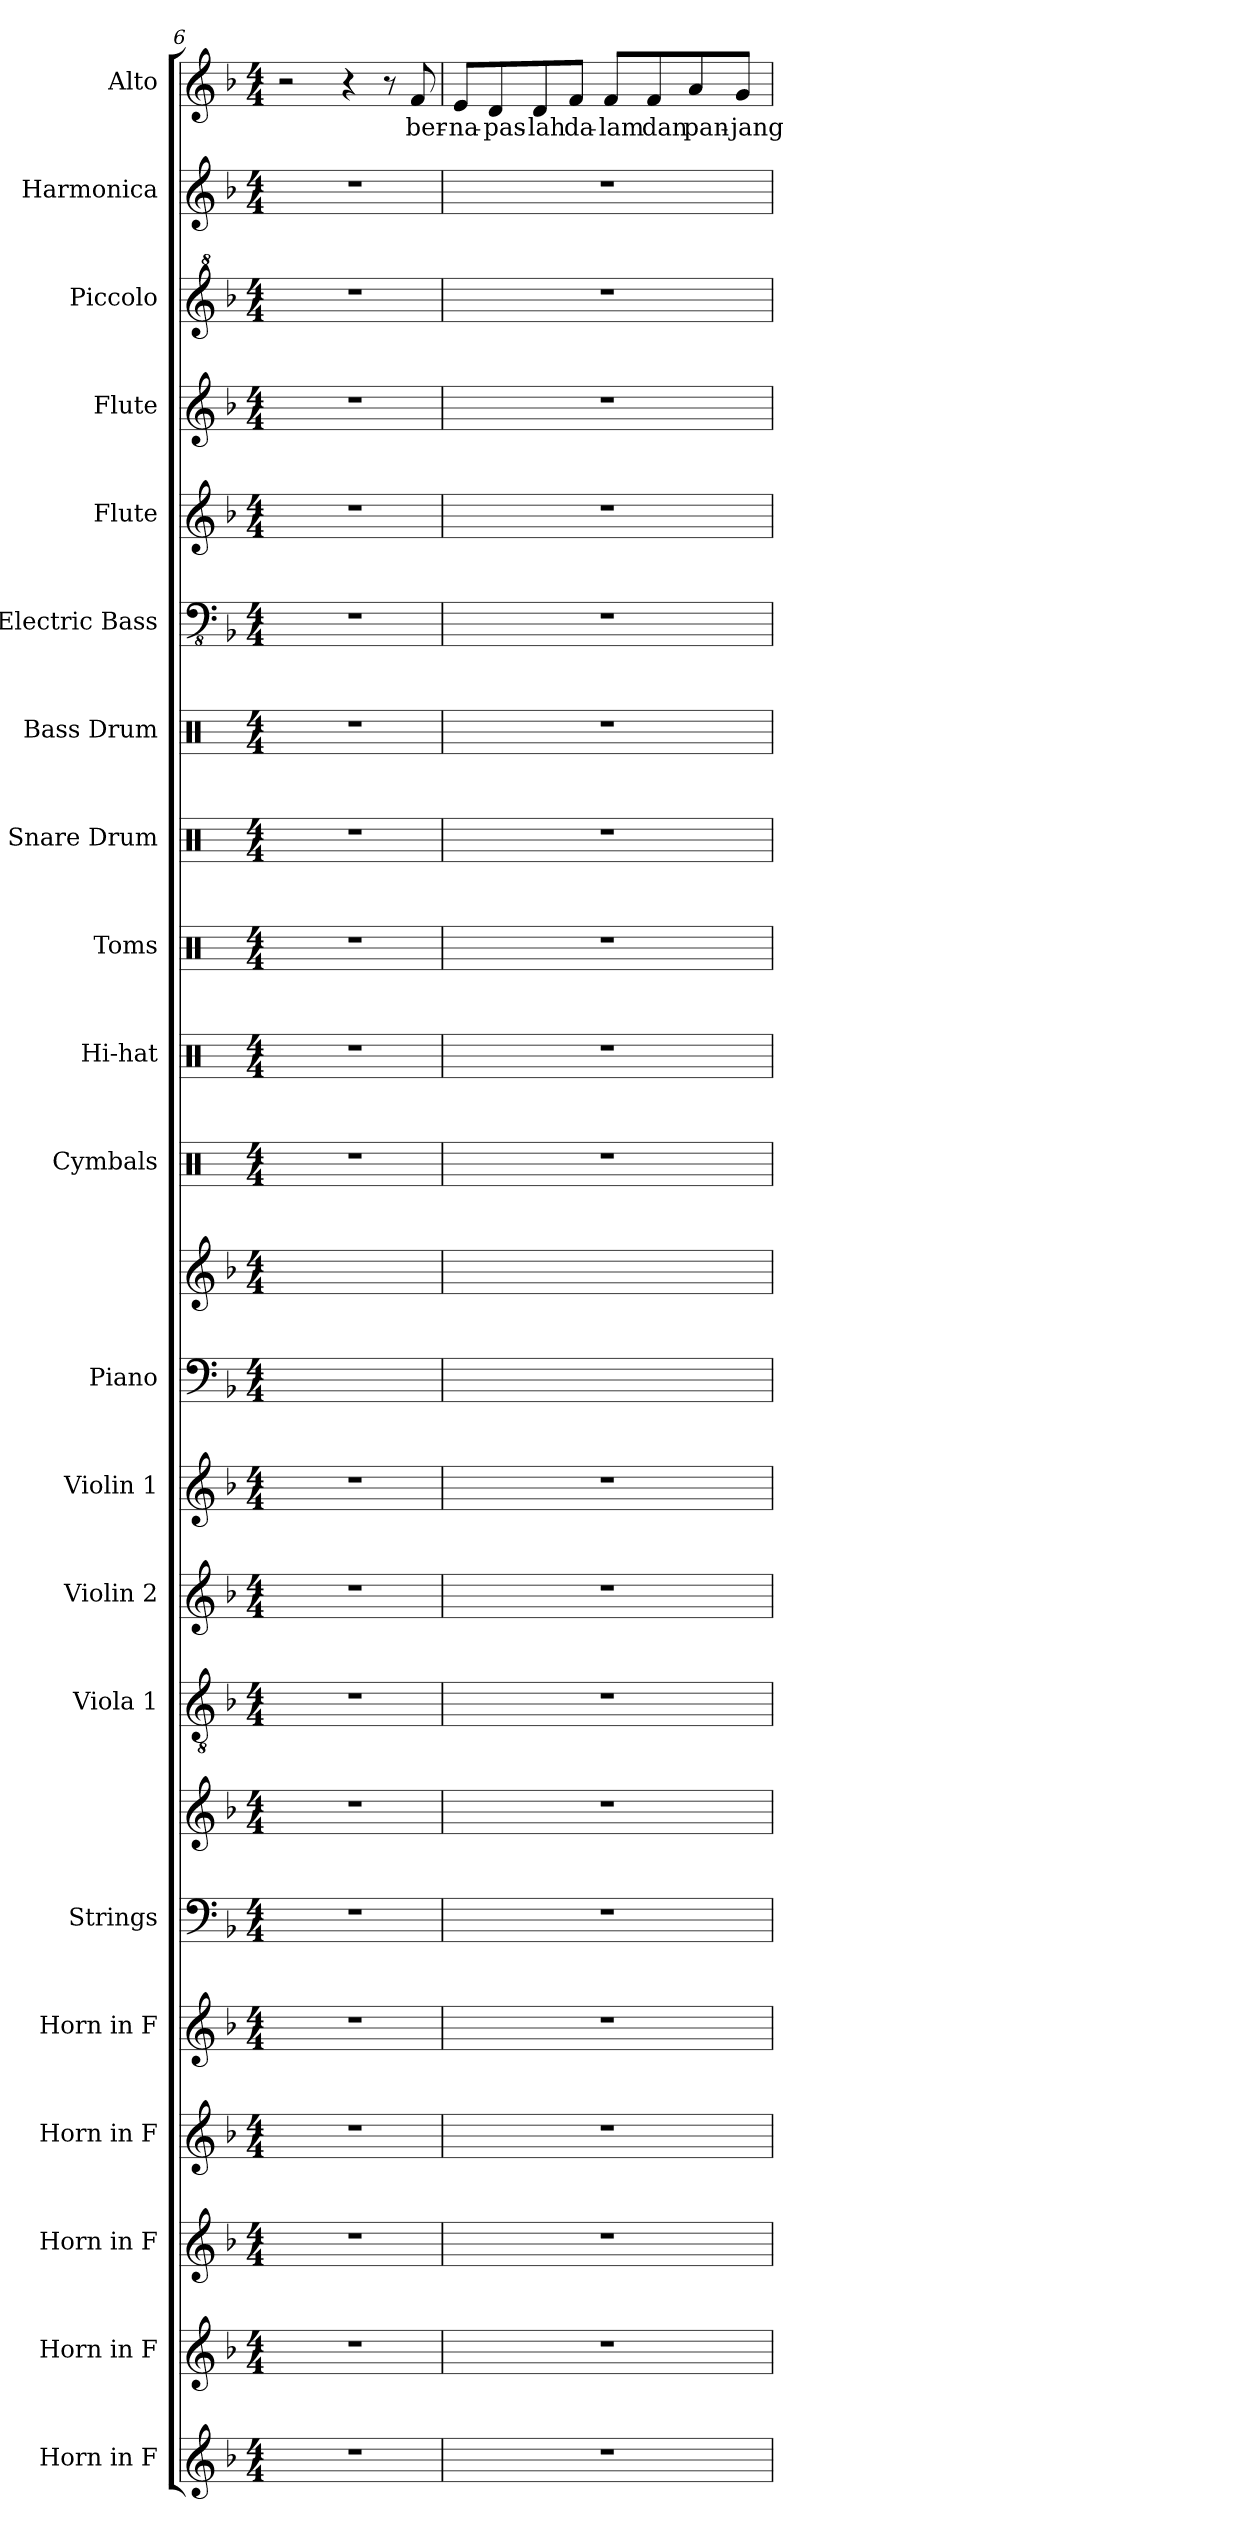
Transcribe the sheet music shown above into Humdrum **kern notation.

**kern	**kern	**kern	**kern	**kern	**kern	**kern	**kern	**kern	**kern	**kern	**kern	**kern	**kern	**kern	**kern	**kern	**kern	**kern	**kern	**kern	**kern	**kern	**text
*part21	*part20	*part19	*part18	*part17	*part16	*part16	*part15	*part14	*part13	*part12	*part12	*part11	*part10	*part9	*part8	*part7	*part6	*part5	*part4	*part3	*part2	*part1	*part1
*staff23	*staff22	*staff21	*staff20	*staff19	*staff18	*staff17	*staff16	*staff15	*staff14	*staff13	*staff12	*staff11	*staff10	*staff9	*staff8	*staff7	*staff6	*staff5	*staff4	*staff3	*staff2	*staff1	*staff1
*I"Horn in F	*I"Horn in F	*I"Horn in F	*I"Horn in F	*I"Horn in F	*I"Strings	*	*I"Viola 1	*I"Violin 2	*I"Violin 1	*I"Piano	*	*I"Cymbals	*I"Hi-hat	*I"Toms	*I"Snare Drum	*I"Bass Drum	*I"Electric Bass	*I"Flute	*I"Flute	*I"Piccolo	*I"Harmonica	*I"Alto	*
*	*	*	*	*	*I'Str.	*	*I'Vla. 1	*I'Vln. 2	*I'Vln. 1	*I'Pno.	*	*I'Cym.	*I'Hi-hat	*I'Toms	*I'Sn. Dr.	*I'B. Dr.	*I'El. B.	*I'Fl.	*I'Fl.	*I'Picc.	*I'Harm.	*I'A.	*
*clefG2	*clefG2	*clefG2	*clefG2	*clefG2	*clefF4	*clefG2	*clefGv2	*clefG2	*clefG2	*clefF4	*clefG2	*clefX	*clefX	*clefX	*clefX	*clefX	*clefFv4	*clefG2	*clefG2	*clefG^2	*clefG2	*clefG2	*
*ITrd4c7	*ITrd4c7	*ITrd4c7	*ITrd4c7	*ITrd4c7	*	*	*	*	*	*	*	*	*	*	*	*	*	*	*	*ITrd-7c-12	*	*	*
*k[b-e-]	*k[b-e-]	*k[b-e-]	*k[b-e-]	*k[b-e-]	*k[b-]	*k[b-]	*k[b-]	*k[b-]	*k[b-]	*k[b-]	*k[b-]	*k[]	*k[]	*k[]	*k[]	*k[]	*k[b-]	*k[b-]	*k[b-]	*k[b-]	*k[b-]	*k[b-]	*
*M4/4	*M4/4	*M4/4	*M4/4	*M4/4	*M4/4	*M4/4	*M4/4	*M4/4	*M4/4	*M4/4	*M4/4	*M4/4	*M4/4	*M4/4	*M4/4	*M4/4	*M4/4	*M4/4	*M4/4	*M4/4	*M4/4	*M4/4	*
=6	=6	=6	=6	=6	=6	=6	=6	=6	=6	=6	=6	=6	=6	=6	=6	=6	=6	=6	=6	=6	=6	=6	=6
1r	1r	1r	1r	1r	1r	1r	1r	1r	1r	1ryy	1ryy	1r	1r	1r	1r	1r	1r	1r	1r	1r	1r	2r	.
.	.	.	.	.	.	.	.	.	.	.	.	.	.	.	.	.	.	.	.	.	.	4r	.
.	.	.	.	.	.	.	.	.	.	.	.	.	.	.	.	.	.	.	.	.	.	8r	.
.	.	.	.	.	.	.	.	.	.	.	.	.	.	.	.	.	.	.	.	.	.	8f/	ber-
=7	=7	=7	=7	=7	=7	=7	=7	=7	=7	=7	=7	=7	=7	=7	=7	=7	=7	=7	=7	=7	=7	=7	=7
1r	1r	1r	1r	1r	1r	1r	1r	1r	1r	1ryy	1ryy	1r	1r	1r	1r	1r	1r	1r	1r	1r	1r	8e/L	-na-
.	.	.	.	.	.	.	.	.	.	.	.	.	.	.	.	.	.	.	.	.	.	8d/	-pas-
.	.	.	.	.	.	.	.	.	.	.	.	.	.	.	.	.	.	.	.	.	.	8d/	-lah
.	.	.	.	.	.	.	.	.	.	.	.	.	.	.	.	.	.	.	.	.	.	8f/J	da-
.	.	.	.	.	.	.	.	.	.	.	.	.	.	.	.	.	.	.	.	.	.	8f/L	-lam
.	.	.	.	.	.	.	.	.	.	.	.	.	.	.	.	.	.	.	.	.	.	8f/	dan
.	.	.	.	.	.	.	.	.	.	.	.	.	.	.	.	.	.	.	.	.	.	8a/	pan-
.	.	.	.	.	.	.	.	.	.	.	.	.	.	.	.	.	.	.	.	.	.	8g/J	-jang
=	=	=	=	=	=	=	=	=	=	=	=	=	=	=	=	=	=	=	=	=	=	=	=
*-	*-	*-	*-	*-	*-	*-	*-	*-	*-	*-	*-	*-	*-	*-	*-	*-	*-	*-	*-	*-	*-	*-	*-
